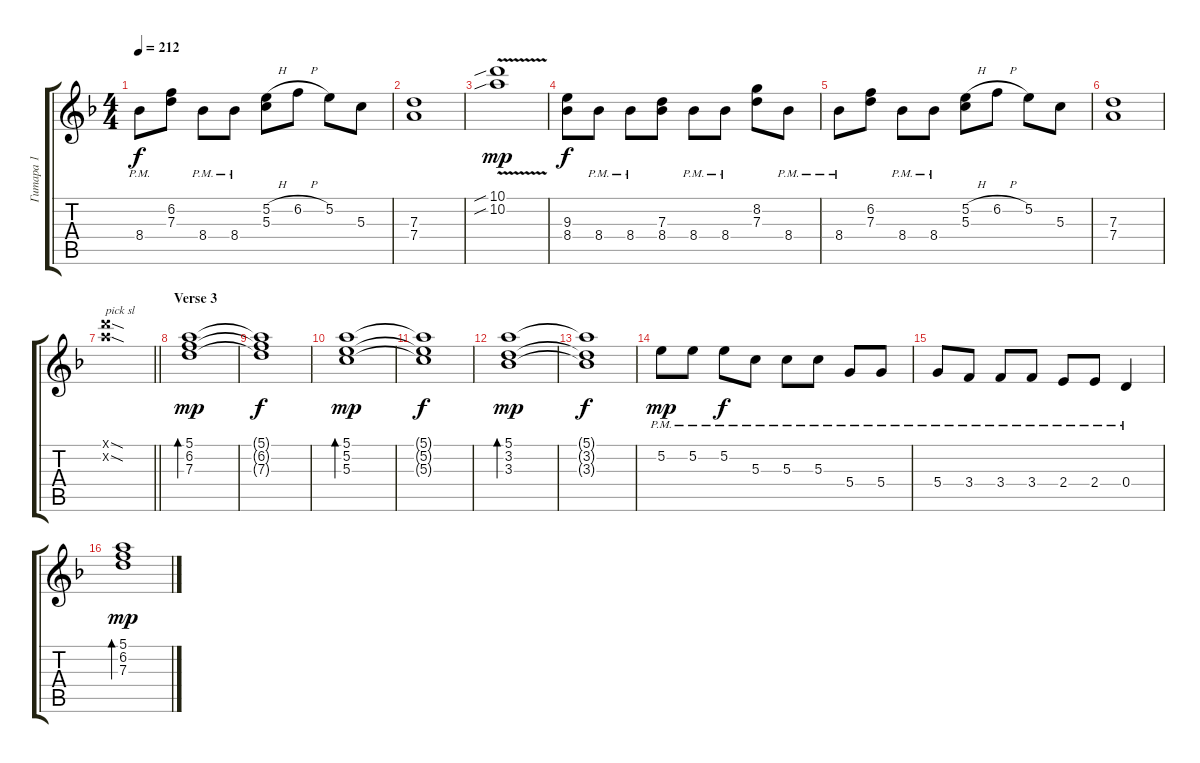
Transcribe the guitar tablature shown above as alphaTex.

\track ("Гитара 1" "Гитара 1") {instrument distortionguitar}
\staff {score tabs}
\tuning (E4 B3 G3 D3 A2 E2) {hide}
\ts (4 4)
\tempo 212
\clef g2
\ks dminor
8.4{pm}.8{dy f} (6.2 7.3).8 8.4{pm}.8 8.4{pm}.8 (5.2{h} 5.3).8 6.2{h}.8 5.2.8 5.3.8 |
(7.3 7.4).1 |
(10.1{v sib} 10.2{v sib}).1{dy mp} |
(9.3 8.4).8{dy f} 8.4{pm}.8 8.4{pm}.8 (7.3 8.4).8 8.4{pm}.8 8.4{pm}.8 (8.2 7.3).8 8.4{pm}.8 |
8.4{pm}.8 (6.2 7.3).8 8.4{pm}.8 8.4{pm}.8 (5.2{h} 5.3).8 6.2{h}.8 5.2.8 5.3.8 |
(7.3 7.4).1 |
\barLineRight lightlight
(10.1{sod x} 10.2{sod x}).1{txt "pick sl"} |
\section ("" "Verse 3")
(5.1 6.2 7.3).1{bd 480 dy mp} |
(5.1{t} 6.2{t} 7.3{t}).1{dy f} |
(5.1 5.2 5.3).1{bd 480 dy mp} |
(5.1{t} 5.2{t} 5.3{t}).1{dy f} |
(5.1 3.2 3.3).1{bd 480 dy mp} |
(5.1{t} 3.2{t} 3.3{t}).1{dy f} |
5.2{pm}.8{dy mp} 5.2{pm}.8 5.2{pm}.8{dy f} 5.3{pm}.8 5.3{pm}.8 5.3{pm}.8 5.4{pm}.8 5.4{pm}.8 |
5.4{pm}.8 3.4{pm}.8 3.4{pm}.8 3.4{pm}.8 2.4{pm}.8 2.4{pm}.8 0.4{pm}.4 |
(5.1 6.2 7.3).1{bd 480 dy mp}
